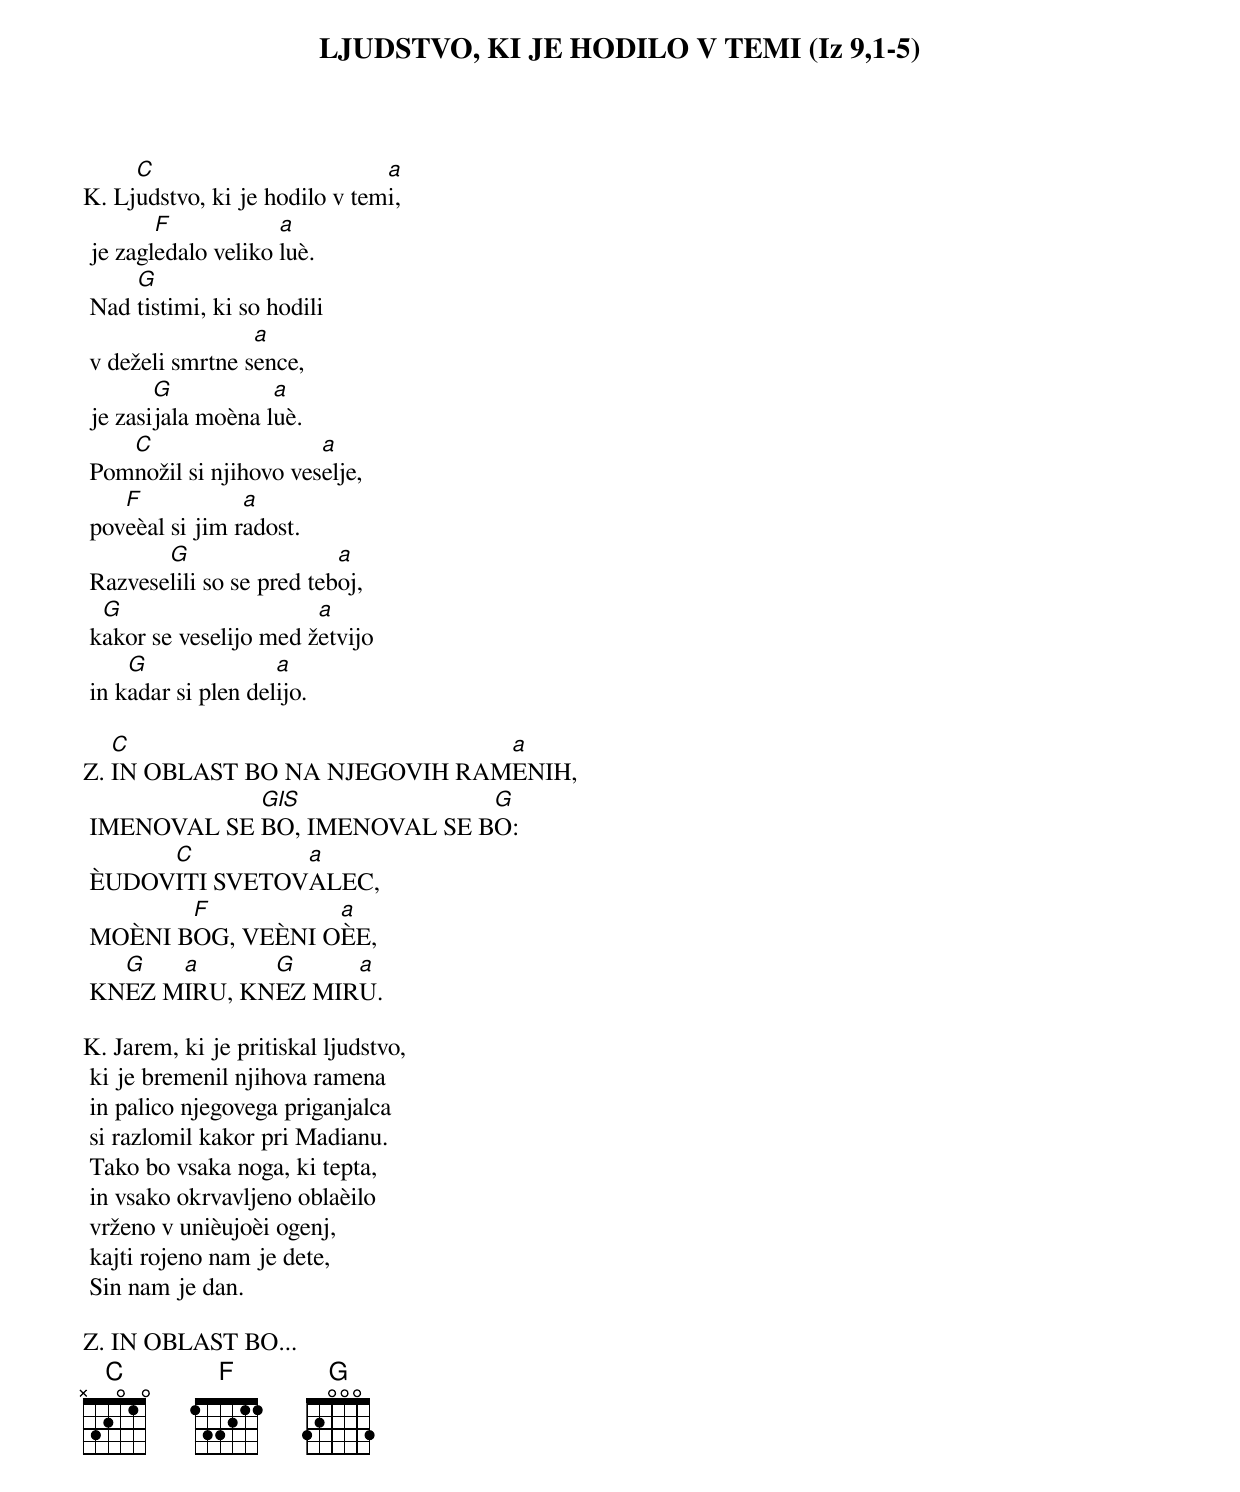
{title: LJUDSTVO, KI JE HODILO V TEMI (Iz 9,1-5)}

K.	Lj[C]udstvo, ki je hodilo v tem[a]i,
	je zagl[F]edalo veliko [a]luè.
	Nad [G]tistimi, ki so hodili
	v deželi smrtne s[a]ence,
	je zasi[G]jala moèna l[a]uè.
	Pom[C]nožil si njihovo ves[a]elje,
	pov[F]eèal si jim r[a]adost.
	Razvese[G]lili so se pred teb[a]oj,
	k[G]akor se veselijo med ž[a]etvijo
	in k[G]adar si plen del[a]ijo.

Z.	[C]IN OBLAST BO NA NJEGOVIH RAM[a]ENIH,
	IMENOVAL SE [GIS]BO, IMENOVAL SE B[G]O:
	ÈUDOV[C]ITI SVETOV[a]ALEC,
	MOÈNI B[F]OG, VEÈNI O[a]ÈE,
	KN[G]EZ M[a]IRU, KN[G]EZ MIR[a]U.

K.	Jarem, ki je pritiskal ljudstvo,
	ki je bremenil njihova ramena
	in palico njegovega priganjalca
	si razlomil kakor pri Madianu.
	Tako bo vsaka noga, ki tepta,
	in vsako okrvavljeno oblaèilo
	vrženo v unièujoèi ogenj,
	kajti rojeno nam je dete,
	Sin nam je dan.

Z.	IN OBLAST BO...
